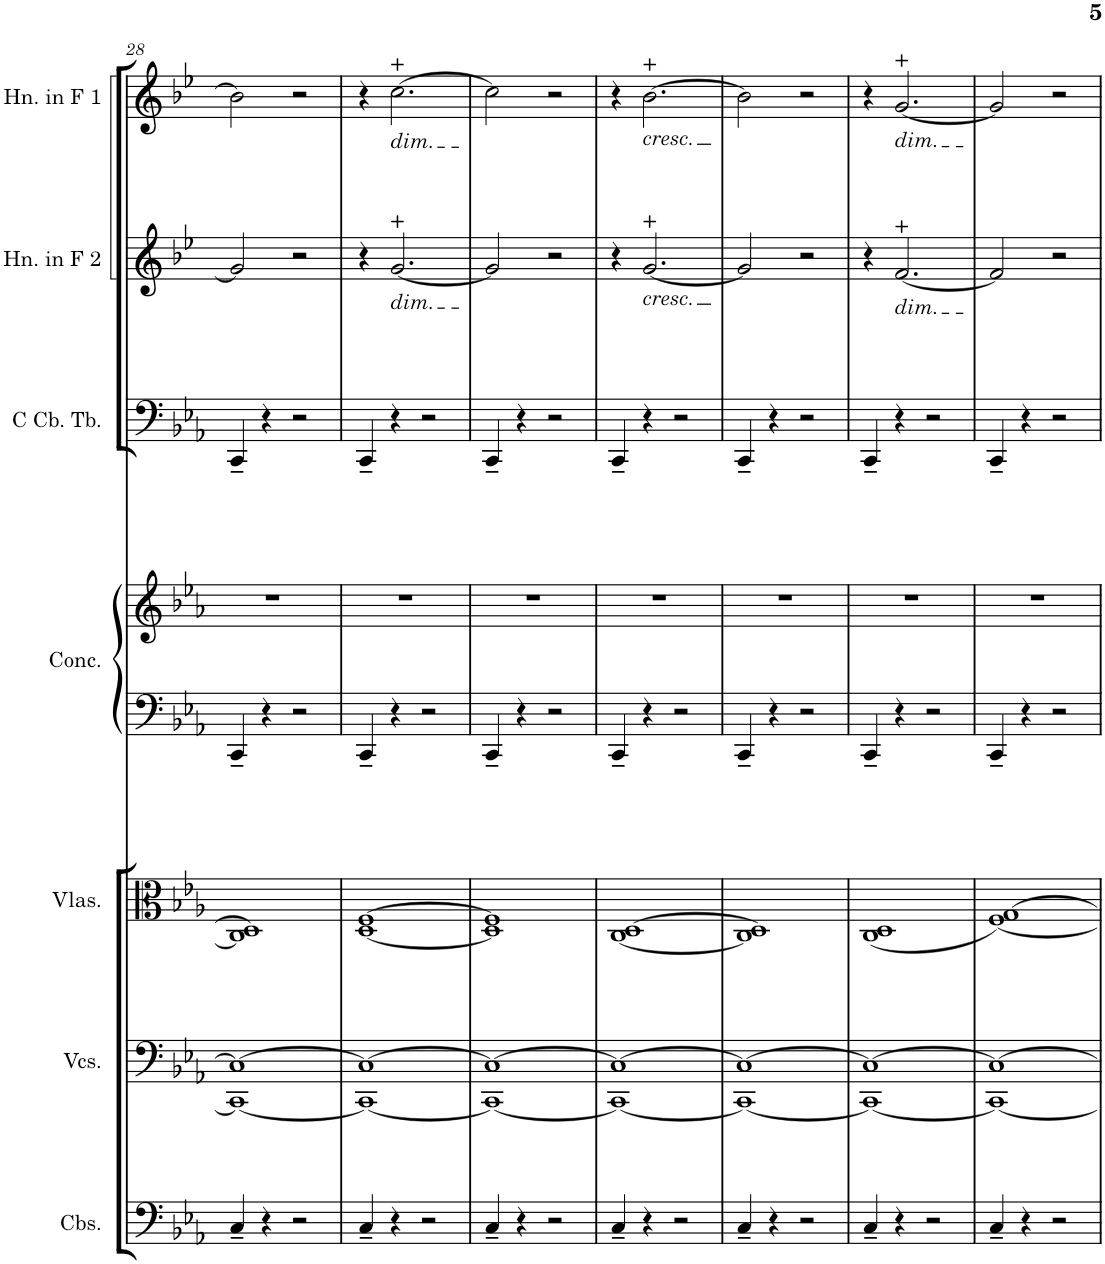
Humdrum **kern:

**kern	**kern	**kern	**kern	**kern	**kern	**kern	**kern
*part7	*part6	*part5	*part4	*part4	*part3	*part2	*part1
*staff8	*staff7	*staff6	*staff5	*staff4	*staff3	*staff2	*staff1
*I"Contrabasses	*I"Violoncellos	*I"Violas	*I"Concertina	*	*I"C Contrabass Tuba	*I"Horn in F 2	*I"Horn in F 1
*I'Cbs.	*I'Vcs.	*I'Vlas.	*I'Conc.	*	*I'C Cb. Tb.	*I'Hn. in F 2	*I'Hn. in F 1
!!LO:PB:g=z
*clefF4	*clefF4	*clefC3	*clefF4	*clefG2	*clefF4	*clefG2	*clefG2
*Trd7c12	*	*	*	*	*	*Trd4c7	*Trd4c7
*k[b-e-a-]	*k[b-e-a-]	*k[b-e-a-]	*k[b-e-a-]	*k[b-e-a-]	*k[b-e-a-]	*k[b-e-]	*k[b-e-]
*M4/4	*M4/4	*M4/4	*M4/4	*M4/4	*M4/4	*M4/4	*M4/4
=28	=28	=28	=28	=28	=28	=28	=28
4C~/	1CC_ 1C_	1C] 1D]	4CC~/	1r	4CC~/	2g/]	2b-\]
4r	.	.	4r	.	4r	.	.
2r	.	.	2r	.	2r	2r	2r
=29	=29	=29	=29	=29	=29	=29	=29
4C~/	1CC_ 1C_	[1D [1F	4CC~/	1r	4CC~/	4r	4r
!	!	!	!	!	!	!	!LO:TX:b:i:t=dim.
!	!	!	!	!	!	!LO:TX:b:i:t=dim.	!
4r	.	.	4r	.	4r	[2.g/	[2.cc\
2r	.	.	2r	.	2r	.	.
=30	=30	=30	=30	=30	=30	=30	=30
4C~/	1CC_ 1C_	1D] 1F]	4CC~/	1r	4CC~/	2g/]	2cc\]
4r	.	.	4r	.	4r	.	.
2r	.	.	2r	.	2r	2r	2r
=31	=31	=31	=31	=31	=31	=31	=31
4C~/	1CC_ 1C_	[1C [1D	4CC~/	1r	4CC~/	4r	4r
!	!	!	!	!	!	!	!LO:TX:b:i:t=cresc.
!	!	!	!	!	!	!LO:TX:b:i:t=cresc.	!
4r	.	.	4r	.	4r	[2.g/	[2.b-\
2r	.	.	2r	.	2r	.	.
=32	=32	=32	=32	=32	=32	=32	=32
4C~/	1CC_ 1C_	1C] 1D]	4CC~/	1r	4CC~/	2g/]	2b-\]
4r	.	.	4r	.	4r	.	.
2r	.	.	2r	.	2r	2r	2r
=33	=33	=33	=33	=33	=33	=33	=33
4C~/	1CC_ 1C_	(1C 1D	4CC~/	1r	4CC~/	4r	4r
!	!	!	!	!	!	!	!LO:TX:b:i:t=dim.
!	!	!	!	!	!	!LO:TX:b:i:t=dim.	!
4r	.	.	4r	.	4r	[2.f/	[2.g/
2r	.	.	2r	.	2r	.	.
=34	=34	=34	=34	=34	=34	=34	=34
4C~/	1CC_ 1C_	[1F [1G)	4CC~/	1r	4CC~/	2f/]	2g/]
4r	.	.	4r	.	4r	.	.
2r	.	.	2r	.	2r	2r	2r
=	=	=	=	=	=	=	=
*-	*-	*-	*-	*-	*-	*-	*-
